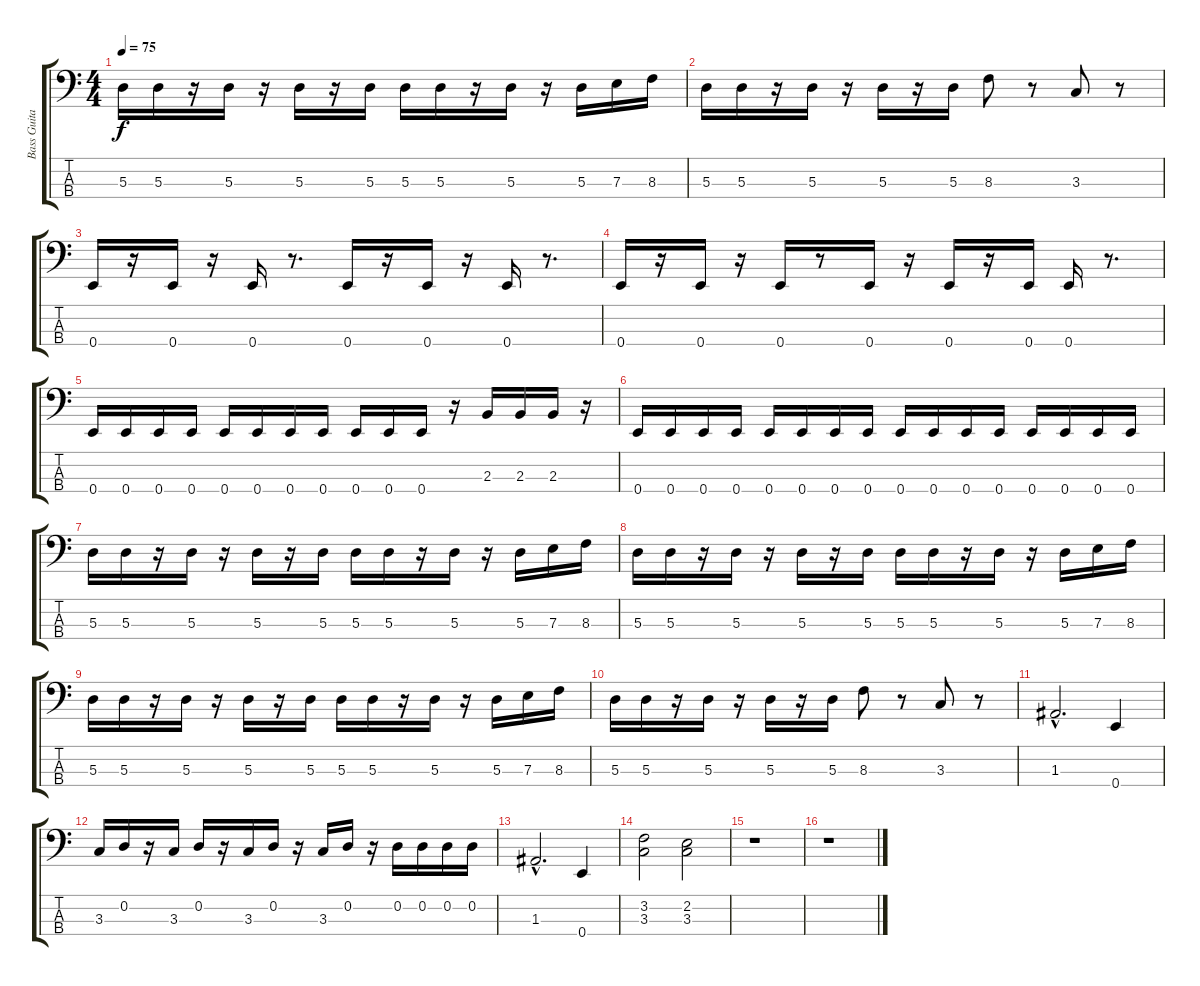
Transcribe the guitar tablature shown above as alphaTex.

\track ("Bass Guitar" "Bass Guita") {instrument slapbass1}
\staff {score tabs}
\tuning (G2 D2 A1 E1) {hide}
\ts (4 4)
\tempo 75
\clef f4
\ks c
5.3.16{dy f} 5.3.16 r.16 5.3.16 r.16 5.3.16 r.16 5.3.16 5.3.16 5.3.16 r.16 5.3.16 r.16 5.3.16 7.3.16 8.3.16 |
5.3.16 5.3.16 r.16 5.3.16 r.16 5.3.16 r.16 5.3.16 8.3.8 r.8 3.3.8 r.8 |
0.4.16{instrument slapbass1} r.16 0.4.16 r.16 0.4.16 r.8{d} 0.4.16 r.16 0.4.16 r.16 0.4.16 r.8{d} |
0.4.16 r.16 0.4.16 r.16 0.4.16 r.8 0.4.16 r.16 0.4.16 r.16 0.4.16 0.4.16 r.8{d} |
0.4.16 0.4.16 0.4.16 0.4.16 0.4.16 0.4.16 0.4.16 0.4.16 0.4.16 0.4.16 0.4.16 r.16 2.3.16 2.3.16 2.3.16 r.16 |
0.4.16 0.4.16 0.4.16 0.4.16 0.4.16 0.4.16 0.4.16 0.4.16 0.4.16 0.4.16 0.4.16 0.4.16 0.4.16 0.4.16 0.4.16 0.4.16 |
5.3.16{instrument slapbass2} 5.3.16 r.16 5.3.16 r.16 5.3.16 r.16 5.3.16 5.3.16 5.3.16 r.16 5.3.16 r.16 5.3.16 7.3.16 8.3.16 |
5.3.16 5.3.16 r.16 5.3.16 r.16 5.3.16 r.16 5.3.16 5.3.16 5.3.16 r.16 5.3.16 r.16 5.3.16 7.3.16 8.3.16 |
5.3.16 5.3.16 r.16 5.3.16 r.16 5.3.16 r.16 5.3.16 5.3.16 5.3.16 r.16 5.3.16 r.16 5.3.16 7.3.16 8.3.16 |
5.3.16 5.3.16 r.16 5.3.16 r.16 5.3.16 r.16 5.3.16 8.3.8 r.8 3.3.8 r.8 |
1.3{hac}.2{d instrument slapbass1} 0.4.4 |
3.3.16 0.2.16 r.16 3.3.16 0.2.16 r.16 3.3.16 0.2.16 r.16 3.3.16 0.2.16 r.16 0.2.16 0.2.16 0.2.16 0.2.16 |
1.3{hac}.2{d} 0.4.4 |
(3.2 3.3).2 (2.2 3.3).2 |
r.1 |
r.1
